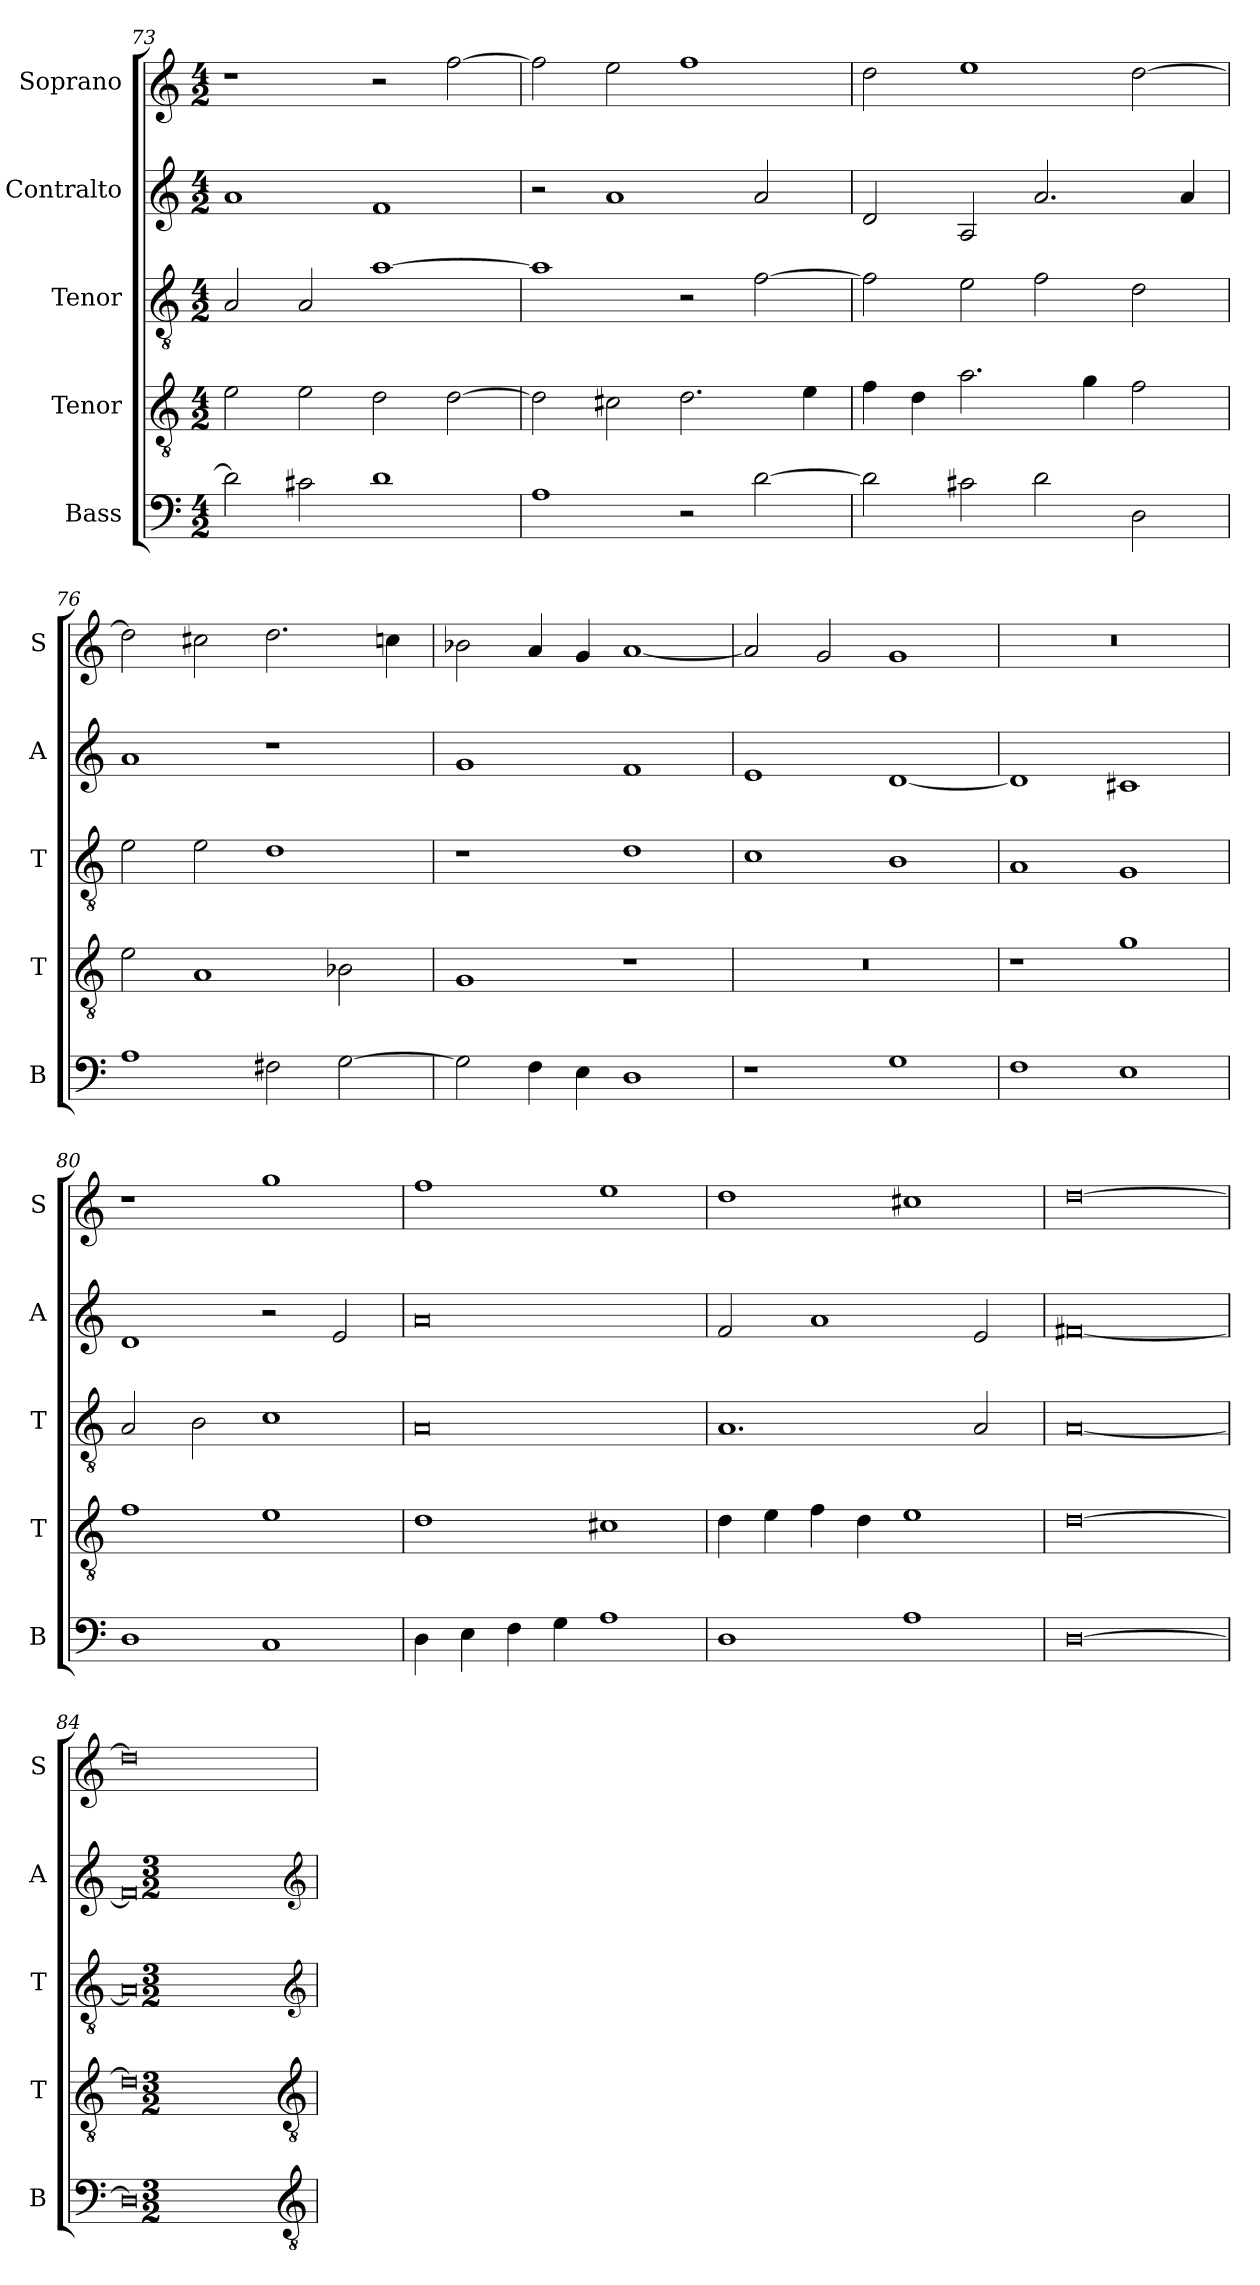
**kern	**kern	**kern	**kern	**kern
*part5	*part4	*part3	*part2	*part1
*staff5	*staff4	*staff3	*staff2	*staff1
*I"Bass	*I"Tenor	*I"Tenor	*I"Contralto	*I"Soprano
*I'B	*I'T	*I'T	*I'A	*I'S
*clefF4	*clefGv2	*clefGv2	*clefG2	*clefG2
*k[]	*k[]	*k[]	*k[]	*k[]
*G:mix	*G:mix	*G:mix	*G:mix	*G:mix
*M4/2	*M4/2	*M4/2	*M4/2	*M4/2
=73	=73	=73	=73	=73
2d]	2e	2A	1a	1r
2c#X	2e	2A	.	.
1d	2d	[1a	1f	2r
.	[2d	.	.	[2ff
=74	=74	=74	=74	=74
1A	2d]	1a]	2r	2ff]
.	2c#X	.	1a	2ee
2r	2.d	2r	.	1ff
[2d	.	[2f	2a	.
.	4e	.	.	.
=75	=75	=75	=75	=75
2d]	4f	2f]	2d	2dd
.	4d	.	.	.
2c#X	2.a	2e	2A	1ee
2d	.	2f	2.a	.
.	4g	.	.	.
2D	2f	2d	.	[2dd
.	.	.	4a	.
=76	=76	=76	=76	=76
1A	2e	2e	1a	2dd]
.	1A	2e	.	2cc#X
2F#X	.	1d	1r	2.dd
[2G	2B-X	.	.	.
.	.	.	.	4ccn
=77	=77	=77	=77	=77
2G]	1G	1r	1g	2b-X
4F	.	.	.	4a
4E	.	.	.	4g
1D	1r	1d	1f	[1a
=78	=78	=78	=78	=78
1r	0r	1c	1e	2a]
.	.	.	.	2g
1G	.	1B	[1d	1g
=79	=79	=79	=79	=79
1F	1r	1A	1d]	0r
1E	1g	1G	1c#X	.
=80	=80	=80	=80	=80
1D	1f	2A	1d	1r
.	.	2B	.	.
1C	1e	1c	2r	1gg
.	.	.	2e	.
=81	=81	=81	=81	=81
4D	1d	0A	0a	1ff
4E	.	.	.	.
4F	.	.	.	.
4G	.	.	.	.
1A	1c#X	.	.	1ee
=82	=82	=82	=82	=82
1D	4d	1.A	2f	1dd
.	4e	.	.	.
.	4f	.	1a	.
.	4d	.	.	.
1A	1e	.	.	1cc#X
.	.	2A	2e	.
=83	=83	=83	=83	=83
[0D	[0d	[0A	[0f#X	[0dd
=84	=84	=84	=84	=84
0D]	0d]	0A]	0f#]	0dd]
*clefGv2	*clefGv2	*clefG2	*clefG2	*
*k[]	*k[]	*k[]	*k[]	*
*G:mix	*G:mix	*G:mix	*G:mix	*
*M3/2	*M3/2	*M3/2	*M3/2	*
=	=	=	=	=
*-	*-	*-	*-	*-
